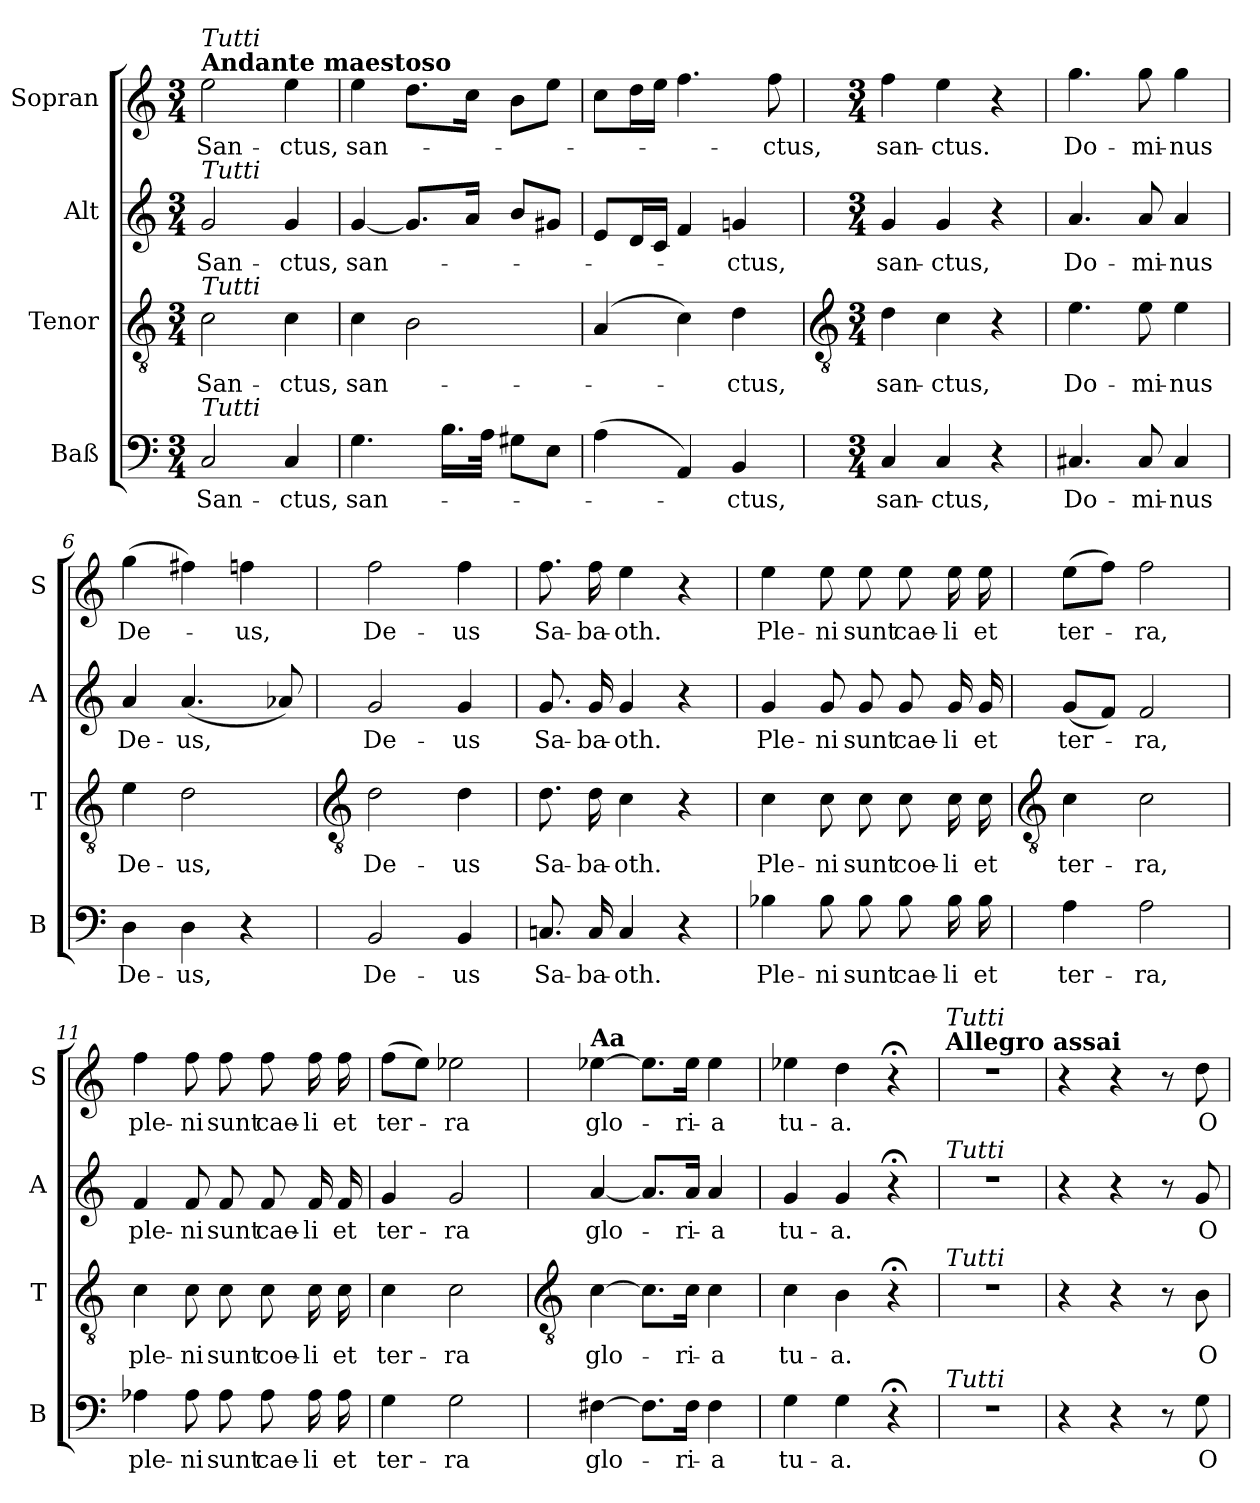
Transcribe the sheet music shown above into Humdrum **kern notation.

**kern	**text	**kern	**text	**kern	**text	**kern	**text
*part4	*part4	*part3	*part3	*part2	*part2	*part1	*part1
*staff4	*staff4	*staff3	*staff3	*staff2	*staff2	*staff1	*staff1
*I"Baß	*	*I"Tenor	*	*I"Alt	*	*I"Sopran	*
*I'B	*	*I'T	*	*I'A	*	*I'S	*
*clefF4	*	*clefGv2	*	*clefG2	*	*clefG2	*
*k[]	*	*k[]	*	*k[]	*	*k[]	*
*C:	*	*C:	*	*C:	*	*C:	*
*M3/4	*	*M3/4	*	*M3/4	*	*M3/4	*
=1	=1	=1	=1	=1	=1	=1	=1
!	!	!	!	!	!	!LO:TX:a:B:t=Andante maestoso	!
!	!	!	!	!	!	!LO:TX:a:i:t=Tutti	!
!	!	!	!	!LO:TX:a:i:t=Tutti	!	!	!
!	!	!LO:TX:a:i:t=Tutti	!	!	!	!	!
!LO:TX:a:i:t=Tutti	!	!	!	!	!	!	!
!	!LO:LY:b	!	!LO:LY:b	!	!LO:LY:b	!	!LO:LY:b
2C	San-	2c	San-	2g	San-	2ee	San-
!	!LO:LY:b	!	!LO:LY:b	!	!LO:LY:b	!	!LO:LY:b
4C	-ctus,	4c	-ctus,	4g	-ctus,	4ee	-ctus,
=2	=2	=2	=2	=2	=2	=2	=2
!	!LO:LY:b	!	!LO:LY:b	!	!LO:LY:b	!	!LO:LY:b
4.G	san-	4c	san-	[4g	san-	4ee	san-
.	.	2B	.	8.gL]	.	8.ddL	.
16.BLL	.	.	.	.	.	.	.
.	.	.	.	16aJ	.	16ccJ	.
32AJJ	.	.	.	.	.	.	.
8G#XL	.	.	.	8bL	.	8bL	.
8EJ	.	.	.	8g#XJ	.	8eeJ	.
=3	=3	=3	=3	=3	=3	=3	=3
(>4A	.	(>4A	.	8eL	.	8ccL	.
.	.	.	.	16dL	.	16ddL	.
.	.	.	.	16cJJ	.	16eeJJ	.
4AA)	.	4c)	.	4f	.	4.ff	.
!	!LO:LY:b	!	!LO:LY:b	!	!LO:LY:b	!	!
4BB	-ctus,	4d	-ctus,	4gn	-ctus,	.	.
!	!	!	!	!	!	!	!LO:LY:b
.	.	.	.	.	.	8ff	-ctus,
!!LO:LB:g=z
=4	=4	=4	=4	=4	=4	=4	=4
*	*	*clefGv2	*	*	*	*	*
*M3/4	*	*M3/4	*	*M3/4	*	*M3/4	*
!	!LO:LY:b	!	!LO:LY:b	!	!LO:LY:b	!	!LO:LY:b
4C	san-	4d	san-	4g	san-	4ff	san-
!	!LO:LY:b	!	!LO:LY:b	!	!LO:LY:b	!	!LO:LY:b
4C	-ctus,	4c	-ctus,	4g	-ctus,	4ee	-ctus.
4r	.	4r	.	4r	.	4r	.
=5	=5	=5	=5	=5	=5	=5	=5
!	!LO:LY:b	!	!LO:LY:b	!	!LO:LY:b	!	!LO:LY:b
4.C#X	Do-	4.e	Do-	4.a	Do-	4.gg	Do-
!	!LO:LY:b	!	!LO:LY:b	!	!LO:LY:b	!	!LO:LY:b
8C#	-mi-	8e	-mi-	8a	-mi-	8gg	-mi-
!	!LO:LY:b	!	!LO:LY:b	!	!LO:LY:b	!	!LO:LY:b
4C#	-nus	4e	-nus	4a	-nus	4gg	-nus
=6	=6	=6	=6	=6	=6	=6	=6
!	!LO:LY:b	!	!LO:LY:b	!	!LO:LY:b	!	!LO:LY:b
4D	De-	4e	De-	4a	De-	(>4gg	De-
!	!LO:LY:b	!	!LO:LY:b	!	!LO:LY:b	!	!
4D	-us,	2d	-us,	(<4.a	-us,	4ff#X)	.
!	!	!	!	!	!	!	!LO:LY:b
4r	.	.	.	.	.	4ffn	-us,
.	.	.	.	8a-X)	.	.	.
!!LO:LB:g=z
=7	=7	=7	=7	=7	=7	=7	=7
*	*	*clefGv2	*	*	*	*	*
!	!LO:LY:b	!	!LO:LY:b	!	!LO:LY:b	!	!LO:LY:b
2BB	De-	2d	De-	2g	De-	2ff	De-
!	!LO:LY:b	!	!LO:LY:b	!	!LO:LY:b	!	!LO:LY:b
4BB	-us	4d	-us	4g	-us	4ff	-us
=8	=8	=8	=8	=8	=8	=8	=8
!	!LO:LY:b	!	!LO:LY:b	!	!LO:LY:b	!	!LO:LY:b
8.Cn	Sa-	8.d	Sa-	8.g	Sa-	8.ff	Sa-
!	!LO:LY:b	!	!LO:LY:b	!	!LO:LY:b	!	!LO:LY:b
16C	-ba-	16d	-ba-	16g	-ba-	16ff	-ba-
!	!LO:LY:b	!	!LO:LY:b	!	!LO:LY:b	!	!LO:LY:b
4C	-oth.	4c	-oth.	4g	-oth.	4ee	-oth.
4r	.	4r	.	4r	.	4r	.
=9	=9	=9	=9	=9	=9	=9	=9
!	!LO:LY:b	!	!LO:LY:b	!	!LO:LY:b	!	!LO:LY:b
4B-X	Ple-	4c	Ple-	4g	Ple-	4ee	Ple-
!	!LO:LY:b	!	!LO:LY:b	!	!LO:LY:b	!	!LO:LY:b
8B-	-ni	8c	-ni	8g	-ni	8ee	-ni
!	!LO:LY:b	!	!LO:LY:b	!	!LO:LY:b	!	!LO:LY:b
8B-	sunt	8c	sunt	8g	sunt	8ee	sunt
!	!LO:LY:b	!	!LO:LY:b	!	!LO:LY:b	!	!LO:LY:b
8B-	cae-	8c	coe-	8g	cae-	8ee	cae-
!	!LO:LY:b	!	!LO:LY:b	!	!LO:LY:b	!	!LO:LY:b
16B-	-li	16c	-li	16g	-li	16ee	-li
!	!LO:LY:b	!	!LO:LY:b	!	!LO:LY:b	!	!LO:LY:b
16B-	et	16c	et	16g	et	16ee	et
!!LO:LB:g=z
=10	=10	=10	=10	=10	=10	=10	=10
*	*	*clefGv2	*	*	*	*	*
!	!LO:LY:b	!	!LO:LY:b	!	!LO:LY:b	!	!LO:LY:b
4A	ter-	4c	ter-	(<8gL	ter-	(>8eeL	ter-
.	.	.	.	8fJ)	.	8ffJ)	.
!	!LO:LY:b	!	!LO:LY:b	!	!LO:LY:b	!	!LO:LY:b
2A	-ra,	2c	-ra,	2f	-ra,	2ff	-ra,
=11	=11	=11	=11	=11	=11	=11	=11
!	!LO:LY:b	!	!LO:LY:b	!	!LO:LY:b	!	!LO:LY:b
4A-X	ple-	4c	ple-	4f	ple-	4ff	ple-
!	!LO:LY:b	!	!LO:LY:b	!	!LO:LY:b	!	!LO:LY:b
8A-	-ni	8c	-ni	8f	-ni	8ff	-ni
!	!LO:LY:b	!	!LO:LY:b	!	!LO:LY:b	!	!LO:LY:b
8A-	sunt	8c	sunt	8f	sunt	8ff	sunt
!	!LO:LY:b	!	!LO:LY:b	!	!LO:LY:b	!	!LO:LY:b
8A-	cae-	8c	coe-	8f	cae-	8ff	cae-
!	!LO:LY:b	!	!LO:LY:b	!	!LO:LY:b	!	!LO:LY:b
16A-	-li	16c	-li	16f	-li	16ff	-li
!	!LO:LY:b	!	!LO:LY:b	!	!LO:LY:b	!	!LO:LY:b
16A-	et	16c	et	16f	et	16ff	et
=12	=12	=12	=12	=12	=12	=12	=12
!	!LO:LY:b	!	!LO:LY:b	!	!LO:LY:b	!	!LO:LY:b
4G	ter-	4c	ter-	4g	ter-	(>8ffL	ter-
.	.	.	.	.	.	8eeJ)	.
!	!LO:LY:b	!	!LO:LY:b	!	!LO:LY:b	!	!LO:LY:b
2G	-ra	2c	-ra	2g	-ra	2ee-X	-ra
!!LO:LB:g=z
=13	=13	=13	=13	=13	=13	=13	=13
*	*	*clefGv2	*	*	*	*	*
!	!	!	!	!	!	!LO:TX:a:B:t=Aa	!
!	!LO:LY:b	!	!LO:LY:b	!	!LO:LY:b	!	!LO:LY:b
[4F#X	glo-	[4c	glo-	[4a	glo-	[4ee-X	glo-
8.F#L]	.	8.cL]	.	8.aL]	.	8.ee-L]	.
!	!LO:LY:b	!	!LO:LY:b	!	!LO:LY:b	!	!LO:LY:b
16F#J	-ri-	16cJ	-ri-	16aJ	-ri-	16ee-J	-ri-
!	!LO:LY:b	!	!LO:LY:b	!	!LO:LY:b	!	!LO:LY:b
4F#	-a	4c	-a	4a	-a	4ee-	-a
=14	=14	=14	=14	=14	=14	=14	=14
!	!LO:LY:b	!	!LO:LY:b	!	!LO:LY:b	!	!LO:LY:b
4G	tu-	4c	tu-	4g	tu-	4ee-X	tu-
!	!LO:LY:b	!	!LO:LY:b	!	!LO:LY:b	!	!LO:LY:b
4G	-a.	4B	-a.	4g	-a.	4dd	-a.
4r;<	.	4r;<	.	4r;<	.	4r;<	.
=15	=15	=15	=15	=15	=15	=15	=15
!	!	!	!	!	!	!LO:TX:a:B:t=Allegro assai	!
!	!	!	!	!	!	!LO:TX:a:i:t=Tutti	!
!	!	!	!	!LO:TX:a:i:t=Tutti	!	!	!
!	!	!LO:TX:a:i:t=Tutti	!	!	!	!	!
!LO:TX:a:i:t=Tutti	!	!	!	!	!	!	!
!LO:N:vis=1	!	!LO:N:vis=1	!	!LO:N:vis=1	!	!LO:N:vis=1	!
2.r	.	2.r	.	2.r	.	2.r	.
=16	=16	=16	=16	=16	=16	=16	=16
4r	.	4r	.	4r	.	4r	.
4r	.	4r	.	4r	.	4r	.
8r	.	8r	.	8r	.	8r	.
!	!LO:LY:b	!	!LO:LY:b	!	!LO:LY:b	!	!LO:LY:b
8G	O-	8B	O-	8g	O-	8dd	O-
=	=	=	=	=	=	=	=
*-	*-	*-	*-	*-	*-	*-	*-
